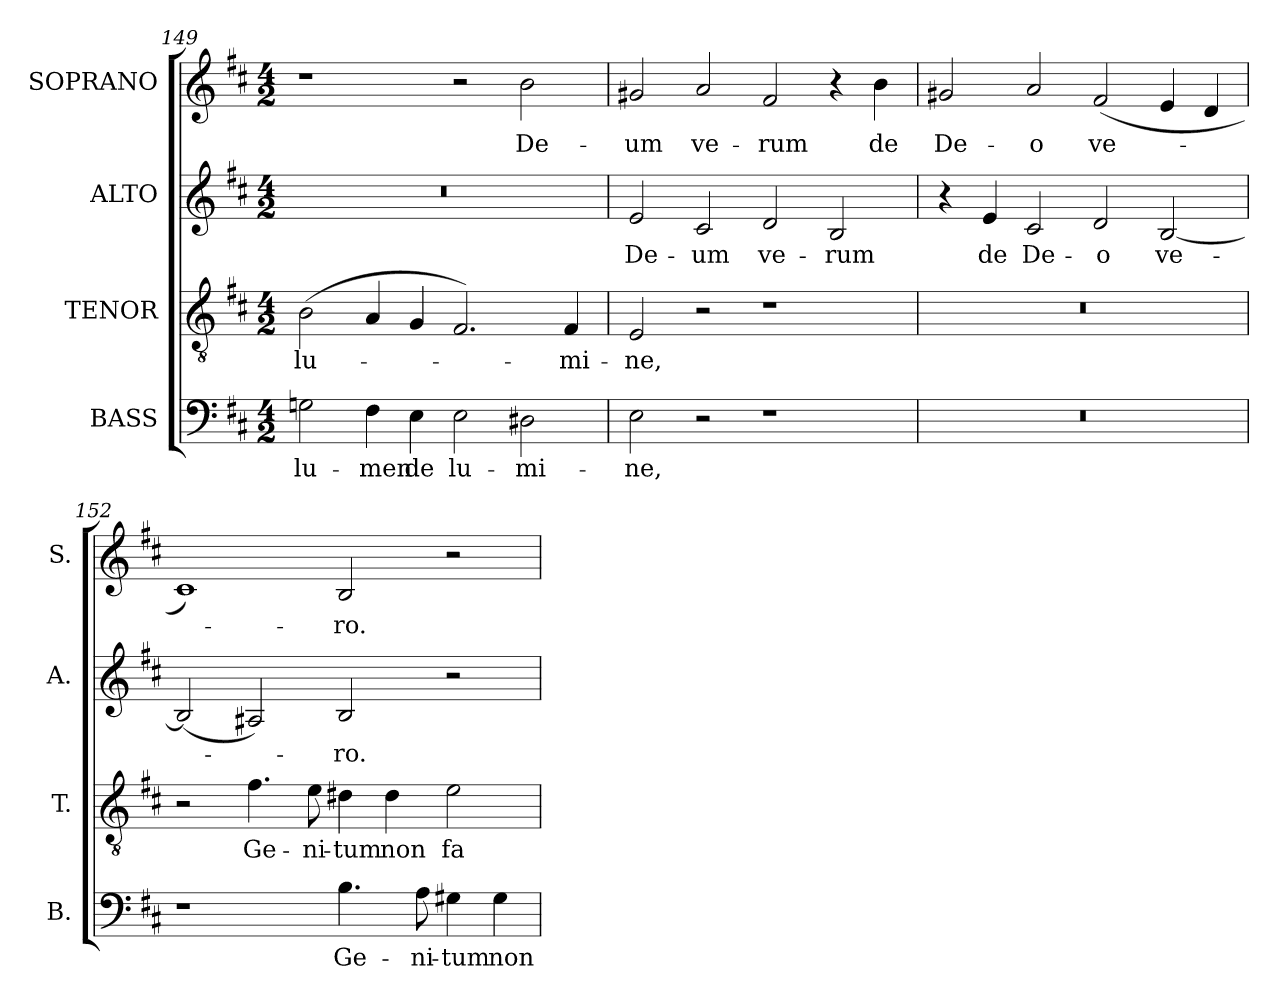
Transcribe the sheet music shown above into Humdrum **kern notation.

**kern	**text	**kern	**text	**kern	**text	**kern	**text
*part4	*part4	*part3	*part3	*part2	*part2	*part1	*part1
*staff4	*staff4	*staff3	*staff3	*staff2	*staff2	*staff1	*staff1
*I"BASS	*	*I"TENOR	*	*I"ALTO	*	*I"SOPRANO	*
*I'B.	*	*I'T.	*	*I'A.	*	*I'S.	*
*clefF4	*	*clefGv2	*	*clefG2	*	*clefG2	*
*	*	*ITrd7c12	*	*	*	*	*
*k[f#c#]	*	*k[f#c#]	*	*k[f#c#]	*	*k[f#c#]	*
*D:	*	*D:	*	*D:	*	*D:	*
*M4/2	*	*M4/2	*	*M4/2	*	*M4/2	*
=149	=149	=149	=149	=149	=149	=149	=149
!	!LO:LY:b:color=#000000	!	!	!	!	!	!
!	!	!	!LO:LY:b:color=#000000	!LO:N:vis=1	!	!	!
2Gni\	lu-	(2BBi\	lu-	0r	.	1r	.
!	!LO:LY:b:color=#000000	!	!	!	!	!	!
4F#i\	-men	4AAi/	.	.	.	.	.
!	!LO:LY:b:color=#000000	!	!	!	!	!	!
4Ei\	de	4GGi/	.	.	.	.	.
!	!LO:LY:b:color=#000000	!	!	!	!	!	!
2Ei\	lu-	2.FF#i/)	.	.	.	2r	.
!	!LO:LY:b:color=#000000	!	!	!	!	!	!
!	!	!	!	!	!	!	!LO:LY:b:color=#000000
2D#Xi\	-mi-	.	.	.	.	2bi\	De-
!	!	!	!LO:LY:b:color=#000000	!	!	!	!
.	.	4FF#i/	-mi-	.	.	.	.
=150	=150	=150	=150	=150	=150	=150	=150
!	!LO:LY:b:color=#000000	!	!	!	!	!	!
!	!	!	!LO:LY:b:color=#000000	!	!	!	!
!	!	!	!	!	!LO:LY:b:color=#000000	!	!
!	!	!	!	!	!	!	!LO:LY:b:color=#000000
2Ei\	-ne,	2EEi/	-ne,	2ei/	De-	2g#Xi/	-um
!	!	!	!	!	!LO:LY:b:color=#000000	!	!
!	!	!	!	!	!	!	!LO:LY:b:color=#000000
2r	.	2r	.	2c#i/	-um	2ai/	ve-
!	!	!	!	!	!LO:LY:b:color=#000000	!	!
!	!	!	!	!	!	!	!LO:LY:b:color=#000000
1r	.	1r	.	2di/	ve-	2f#i/	-rum
!	!	!	!	!	!LO:LY:b:color=#000000	!	!
.	.	.	.	2Bi/	-rum	4r	.
!	!	!	!	!	!	!	!LO:LY:b:color=#000000
.	.	.	.	.	.	4bi\	de
!!LO:PB:g=z
=151	=151	=151	=151	=151	=151	=151	=151
!LO:N:vis=1	!	!LO:N:vis=1	!	!	!	!	!
!	!	!	!	!	!	!	!LO:LY:b:color=#000000
0r	.	0r	.	4r	.	2g#Xi/	De-
!	!	!	!	!	!LO:LY:b:color=#000000	!	!
.	.	.	.	4ei/	de	.	.
!	!	!	!	!	!LO:LY:b:color=#000000	!	!
!	!	!	!	!	!	!	!LO:LY:b:color=#000000
.	.	.	.	2c#i/	De-	2ai/	-o
!	!	!	!	!	!LO:LY:b:color=#000000	!	!
!	!	!	!	!	!	!	!LO:LY:b:color=#000000
.	.	.	.	2di/	-o	(2f#i/	ve-
!	!	!	!	!	!LO:LY:b:color=#000000	!	!
.	.	.	.	[2Bi/	ve-	4ei/	.
.	.	.	.	.	.	4di/	.
=152	=152	=152	=152	=152	=152	=152	=152
1r	.	2r	.	(2Bi/]	.	1c#i)	.
!	!	!	!LO:LY:b:color=#000000	!	!	!	!
.	.	4.F#i\	Ge-	2A#Xi/)	.	.	.
!	!	!	!LO:LY:b:color=#000000	!	!	!	!
.	.	8Ei\	-ni-	.	.	.	.
!	!LO:LY:b:color=#000000	!	!	!	!	!	!
!	!	!	!LO:LY:b:color=#000000	!	!	!	!
!	!	!	!	!	!LO:LY:b:color=#000000	!	!
!	!	!	!	!	!	!	!LO:LY:b:color=#000000
4.Bi\	Ge-	4D#Xi\	-tum	2Bi/	-ro.	2Bi/	-ro.
!	!	!	!LO:LY:b:color=#000000	!	!	!	!
.	.	4D#i\	non	.	.	.	.
!	!LO:LY:b:color=#000000	!	!	!	!	!	!
8Ai\	-ni-	.	.	.	.	.	.
!	!LO:LY:b:color=#000000	!	!	!	!	!	!
!	!	!	!LO:LY:b:color=#000000	!	!	!	!
4G#Xi\	-tum	2Ei\	fa-	2r	.	2r	.
!	!LO:LY:b:color=#000000	!	!	!	!	!	!
4G#i\	non	.	.	.	.	.	.
=	=	=	=	=	=	=	=
*-	*-	*-	*-	*-	*-	*-	*-
